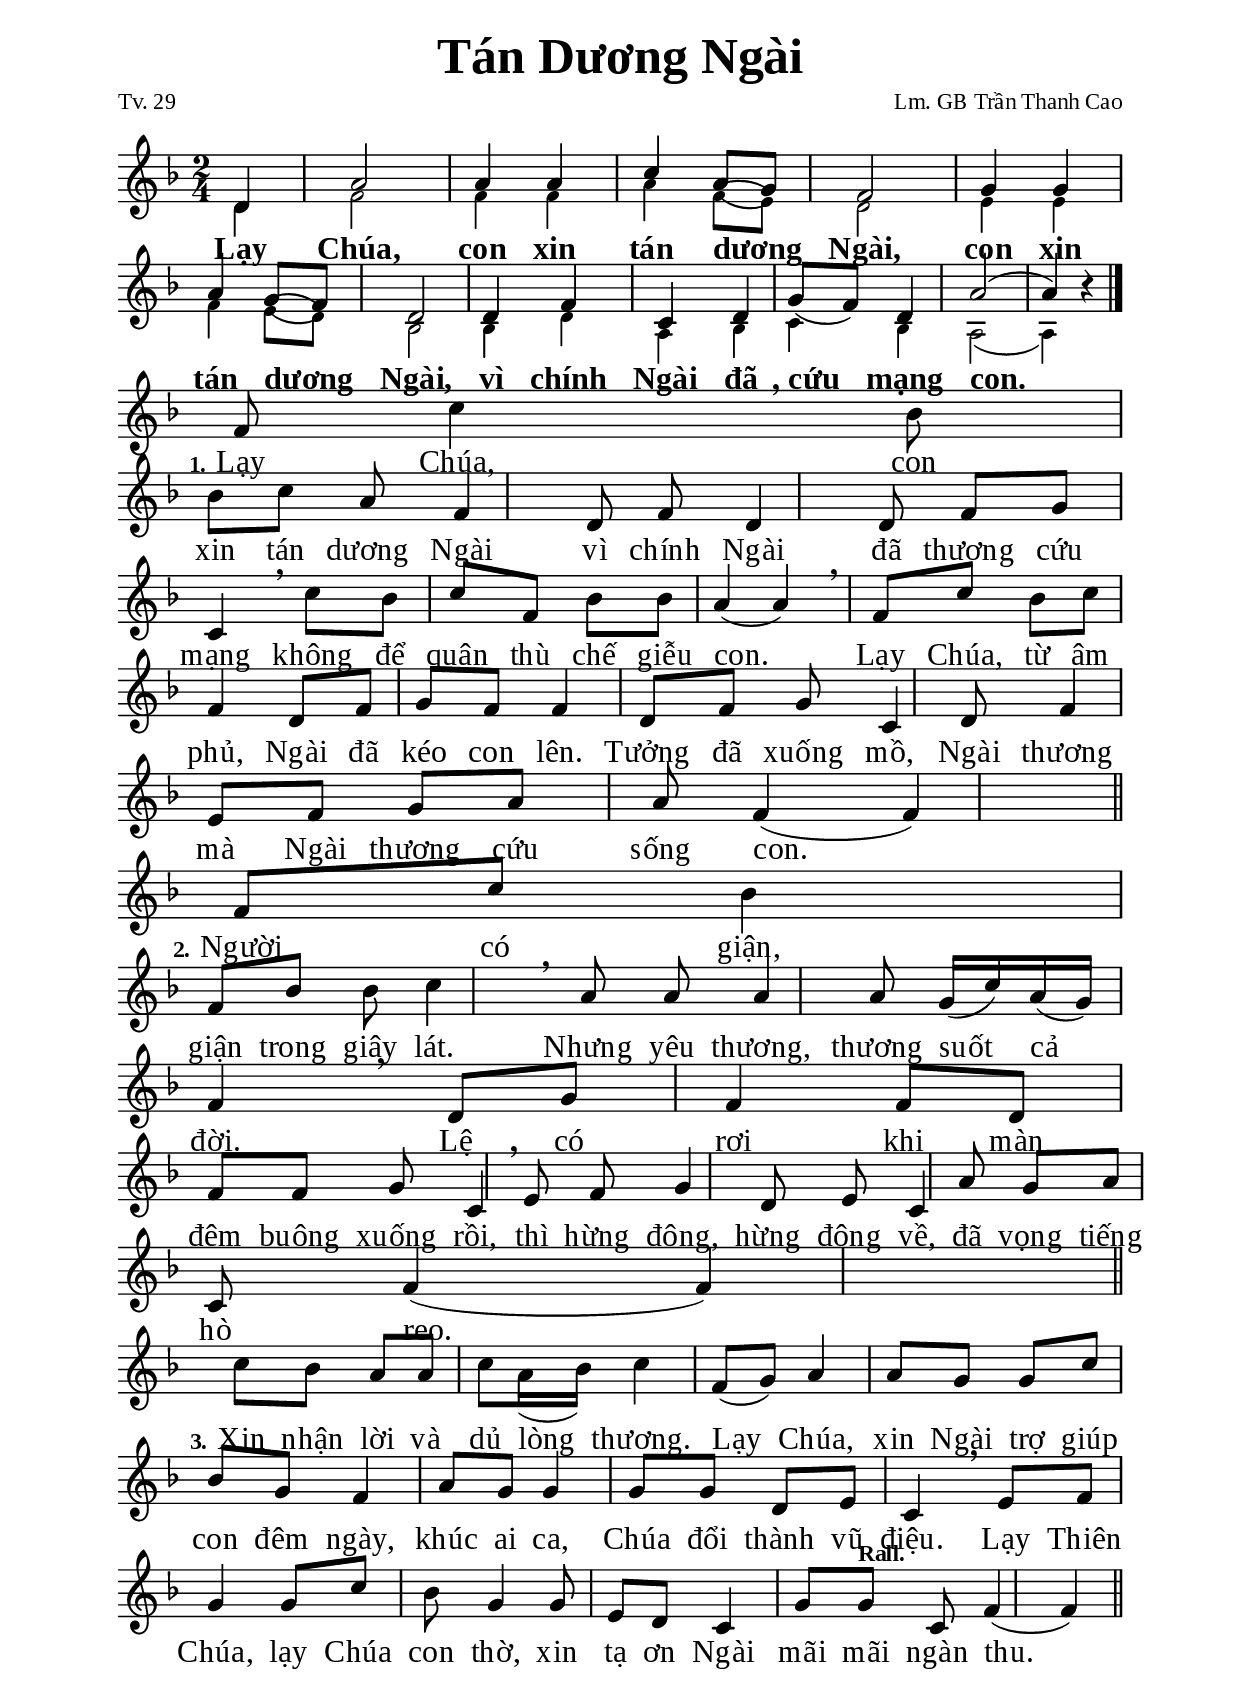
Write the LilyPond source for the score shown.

% Cài đặt chung
\version "2.20.0"
\include "english.ly"

\header {
  title = \markup { \fontsize #3 "Tán Dương Ngài" }
  poet = "Tv. 29"
  composer = "Lm. GB Trần Thanh Cao"
  arranger = " "
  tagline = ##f
}

\paper {
  #(set-paper-size "a4")
  top-margin = 10\mm
  bottom-margin = 10\mm
  left-margin = 20\mm
  right-margin = 20\mm
  indent = #0
  #(define fonts
    (make-pango-font-tree
      "Liberation Serif"
      "Liberation Serif"
      "Liberation Serif"
      (/ 20 20)))
  page-count = #1
}

% Nhạc điệp khúc
nhacDiepKhucSop= \relative c' {
  \partial 4 d4 |
  a'2 |
  a4 a |
  c a8 _(g) |
  f2 |
  g4 g |
  a g8 _(f) |
  d2 |
  d4 f |
  c d |
  g8 _(f) d4 |
  a'2 ( |
  a4) r \bar "|."
}

nhacDiepKhucBass= \relative c' {
  \partial 4 d4 |
  f2 |
  f4 f |
  a f8 ^(e) |
  d2 |
  e4 e |
  f e8 ^(d) |
  bf2 |
  bf4 d |
  a bf |
  c bf |
  a2 ( |
  a4) r
}

% Nhạc phiên khúc
nhacPhienKhucMot = \relative c' {
  f8 c'4 \breathe
  bf8 bf c a f4 d8 f d4 d8 f g c,4 \breathe
  c'8 bf c f, bf bf a4 (a) \breathe
  f8 c' bf c f,4 d8 f g f f4 d8 f g c,4
  d8 f4 e8 f g a a f4 (f) \bar "||"
}

nhacPhienKhucHai = \relative c' {
  f8 c' bf4 f8 bf bf c4 \breathe
  a8 a a4 a8 g16 _(c) a (g) f4 \breathe
  d8 g f4 f8 d f f g c,4 \breathe
  e8 f g4 d8 e c4 a'8 g a c, f4 (f) \bar "||"
}

nhacPhienKhucBa = \relative c'' {
  c8 bf a a c a16 _(bf) c4 f,8 (g) a4 a8 g g c bf g f4
  a8 g g4 g8 g d e c4 \breathe
  e8 f g4 g8 c bf g4 g8 e d c4
  g'8
  \tempo "Rall." g c, f4 (f) \bar "||"
}

% Lời điệp khúc
loiDiepKhuc = \lyricmode {
  Lạy Chúa, con xin tán dương Ngài,
  con xin tán dương Ngài,
  vì chính Ngài đã cứu mạng con.
}

% Lời phiên khúc
loiPhienKhucMot = \lyricmode {
  \set stanza = #"1."
  Lạy Chúa, con xin tán dương Ngài
  vì chính Ngài đã thương cứu mạng
  không để quân thù chế giễu con.
  Lạy Chúa, từ âm phủ, Ngài đã kéo con lên.
  Tưởng đã xuống mồ,
  Ngài thương mà Ngài thương cứu sống con.
}

loiPhienKhucHai = \lyricmode {
  \set stanza = #"2."
  Người có giận, giận trong giây lát.
  Nhưng yêu thương, thương suốt cả đời.
  Lệ có rơi khi màn đêm buông xuống rồi,
  thì hừng đông, hừng đông về, đã vọng tiếng hò reo.
}

loiPhienKhucBa = \lyricmode {
  \set stanza = #"3."
  Xin nhận lời và dủ lòng thương.
  Lạy Chúa, xin Ngài trợ giúp con đêm ngày,
  khúc ai ca, Chúa đổi thành vũ điệu.
  Lạy Thiên Chúa, lạy Chúa con thờ,
  xin tạ ơn Ngài mãi mãi ngàn thu.
}


% Dàn trang
\score {
  \new ChoirStaff <<
    \new Staff = diepKhuc \with {
        \consists "Merge_rests_engraver"
        \magnifyStaff #(magstep +1)
      }
      <<
      \new Voice = beSop {
        \voiceOne \key f \major \time 2/4 \nhacDiepKhucSop
      }
      \new Voice = beBas {
        \override NoteHead.font-size = #-2
        \voiceTwo \key f \major \time 2/4 \nhacDiepKhucBass
      }
    >>
    \new Lyrics \lyricsto beSop \loiDiepKhuc
  >>
  \layout {
    \override Lyrics.LyricText.font-series = #'bold
    \override Lyrics.LyricText.font-size = #+3
    \override Lyrics.LyricSpace.minimum-distance = #2.5
    \override Score.BarNumber.break-visibility = ##(#f #f #f)
    \override Score.SpacingSpanner.uniform-stretching = ##t
  }
}

\score {
  \new ChoirStaff <<
    \new Staff = phienKhuc \with {
        \magnifyStaff #(magstep +1)
      }
      <<
      \new Voice = beSop {
        \key f \major \time 2/4 \nhacPhienKhucMot
      }
    >>
    \new Lyrics \lyricsto beSop \loiPhienKhucMot
  >>
  \layout {
    \override Staff.TimeSignature.transparent = ##t
    \override Lyrics.LyricText.font-size = #+3
    \override Lyrics.LyricSpace.minimum-distance = #2.0
    \override Score.BarNumber.break-visibility = ##(#f #f #f)
    \override Score.SpacingSpanner.uniform-stretching = ##t
    \set Score.barAlways = ##t
    \set Score.defaultBarType = ""
  } 
}

\score {
  \new ChoirStaff <<
    \new Staff = phienKhuc \with {
        \magnifyStaff #(magstep +1)
      }
      <<
      \new Voice = beSop {
        \key f \major \time 2/4 \nhacPhienKhucHai
      }
    >>
    \new Lyrics \lyricsto beSop \loiPhienKhucHai
  >>
  \layout {
    \override Staff.TimeSignature.transparent = ##t
    \override Lyrics.LyricText.font-size = #+3
    \override Lyrics.LyricSpace.minimum-distance = #1.5
    \override Score.BarNumber.break-visibility = ##(#f #f #f)
    \override Score.SpacingSpanner.uniform-stretching = ##t
    \set Score.barAlways = ##t
    \set Score.defaultBarType = ""
  } 
}

\score {
  \new ChoirStaff <<
    \new Staff = phienKhuc \with {
        \magnifyStaff #(magstep +1)
      }
      <<
      \new Voice = beSop {
        \key f \major \time 2/4 \nhacPhienKhucBa
      }
    >>
    \new Lyrics \lyricsto beSop \loiPhienKhucBa
  >>
  \layout {
    \override Staff.TimeSignature.transparent = ##t
    \override Lyrics.LyricText.font-size = #+3
    \override Lyrics.LyricSpace.minimum-distance = #1.5
    \override Score.BarNumber.break-visibility = ##(#f #f #f)
    \override Score.SpacingSpanner.uniform-stretching = ##t
    \set Score.barAlways = ##t
    \set Score.defaultBarType = ""
  } 
}
